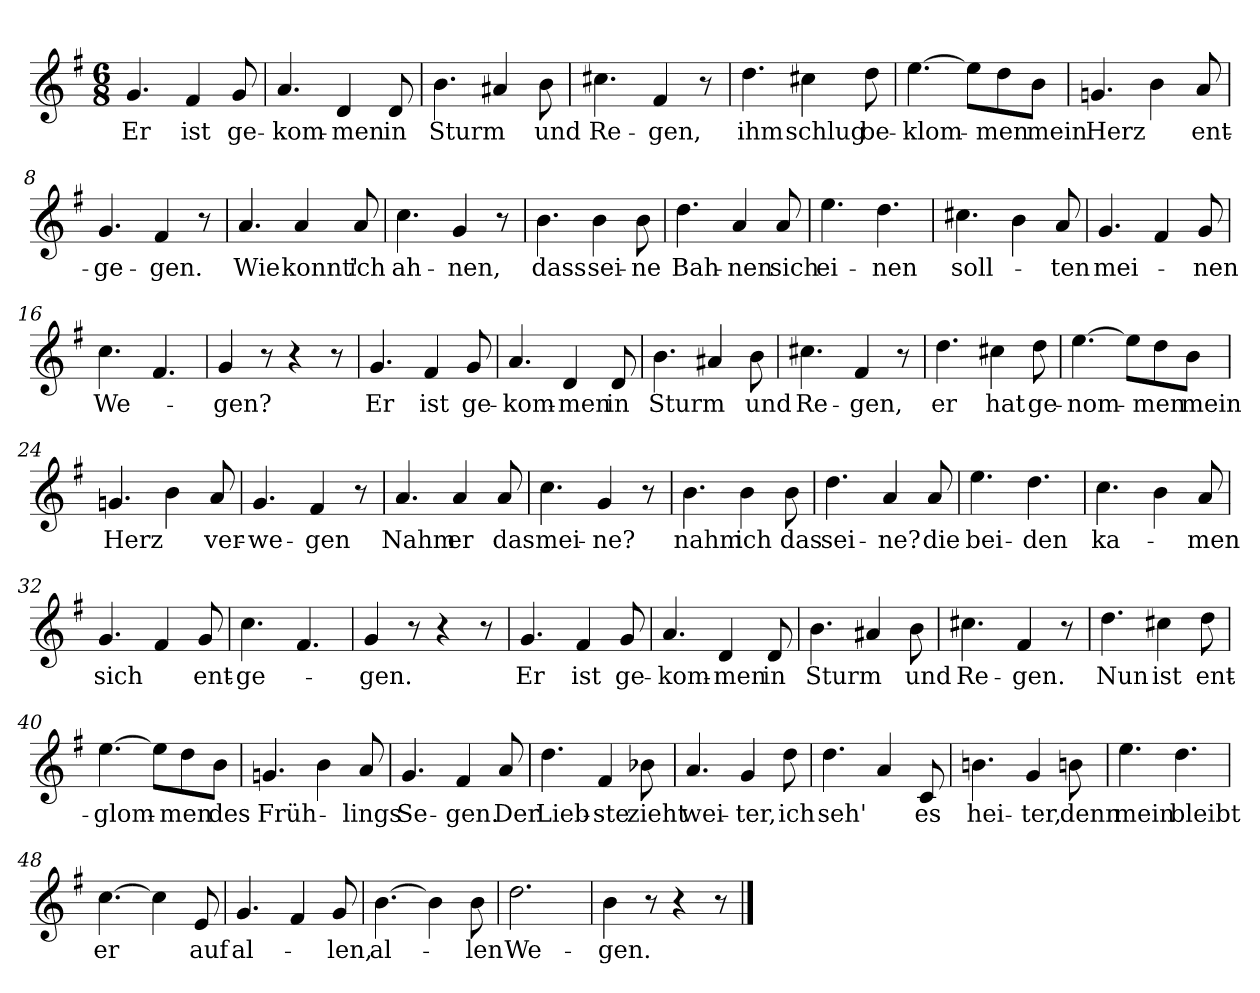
**kern	**text
*part1	*part1
*staff1	*staff1
*clefG2	*
*k[f#]	*
*M6/8	*
=1	=1
!	!LO:LY:b
4.g/	Er
!	!LO:LY:b
4f#/	ist
!	!LO:LY:b
8g/	ge-
=2	=2
!	!LO:LY:b
4.a/	-kom-
!	!LO:LY:b
4d/	-men
!	!LO:LY:b
8d/	in
=3	=3
!	!LO:LY:b
4.b\	Sturm
4a#X/	.
!	!LO:LY:b
8b\	und
=4	=4
!	!LO:LY:b
4.cc#X\	Re-
!	!LO:LY:b
4f#/	-gen,
8r	.
=5	=5
!	!LO:LY:b
4.dd\	ihm
!	!LO:LY:b
4cc#X\	schlug
!	!LO:LY:b
8dd\	be-
=6	=6
!	!LO:LY:b
[4.ee\	-klom-
8ee\L]	.
!	!LO:LY:b
8dd\	-men
!	!LO:LY:b
8b\J	mein
=7	=7
!	!LO:LY:b
4.gn/	Herz
4b\	.
!	!LO:LY:b
8a/	ent-
=8	=8
!	!LO:LY:b
4.g/	-ge-
!	!LO:LY:b
4f#/	-gen.
8r	.
!!LO:LB:g=z
=9	=9
!	!LO:LY:b
4.a/	Wie
!	!LO:LY:b
4a/	konnt'
!	!LO:LY:b
8a/	ich
=10	=10
!	!LO:LY:b
4.cc\	ah-
!	!LO:LY:b
4g/	-nen,
8r	.
=11	=11
!	!LO:LY:b
4.b\	dass
!	!LO:LY:b
4b\	sei-
!	!LO:LY:b
8b\	-ne
=12	=12
!	!LO:LY:b
4.dd\	Bah-
!	!LO:LY:b
4a/	-nen
!	!LO:LY:b
8a/	sich
=13	=13
!	!LO:LY:b
4.ee\	ei-
!	!LO:LY:b
4.dd\	-nen
=14	=14
!	!LO:LY:b
4.cc#X\	soll-
4b\	.
!	!LO:LY:b
8a/	-ten
=15	=15
!	!LO:LY:b
4.g/	mei-
4f#/	.
!	!LO:LY:b
8g/	-nen
=16	=16
!	!LO:LY:b
4.cc\	We-
4.f#/	.
=17	=17
!	!LO:LY:b
4g/	-gen?
8r	.
4r	.
8r	.
=18	=18
!	!LO:LY:b
4.g/	Er
!	!LO:LY:b
4f#/	ist
!	!LO:LY:b
8g/	ge-
!!LO:LB:g=z
=19	=19
!	!LO:LY:b
4.a/	-kom-
!	!LO:LY:b
4d/	-men
!	!LO:LY:b
8d/	in
=20	=20
!	!LO:LY:b
4.b\	Sturm
4a#X/	.
!	!LO:LY:b
8b\	und
=21	=21
!	!LO:LY:b
4.cc#X\	Re-
!	!LO:LY:b
4f#/	-gen,
8r	.
=22	=22
!	!LO:LY:b
4.dd\	er
!	!LO:LY:b
4cc#X\	hat
!	!LO:LY:b
8dd\	ge-
=23	=23
!	!LO:LY:b
[4.ee\	-nom-
8ee\L]	.
!	!LO:LY:b
8dd\	-men
!	!LO:LY:b
8b\J	mein
=24	=24
!	!LO:LY:b
4.gn/	Herz
4b\	.
!	!LO:LY:b
8a/	ver-
=25	=25
!	!LO:LY:b
4.g/	-we-
!	!LO:LY:b
4f#/	-gen
8r	.
=26	=26
!	!LO:LY:b
4.a/	Nahm
!	!LO:LY:b
4a/	er
!	!LO:LY:b
8a/	das
=27	=27
!	!LO:LY:b
4.cc\	mei-
!	!LO:LY:b
4g/	-ne?
8r	.
!!LO:LB:g=z
=28	=28
!	!LO:LY:b
4.b\	nahm
!	!LO:LY:b
4b\	ich
!	!LO:LY:b
8b\	das
=29	=29
!	!LO:LY:b
4.dd\	sei-
!	!LO:LY:b
4a/	-ne?
!	!LO:LY:b
8a/	die
=30	=30
!	!LO:LY:b
4.ee\	bei-
!	!LO:LY:b
4.dd\	-den
=31	=31
!	!LO:LY:b
4.cc\	ka-
4b\	.
!	!LO:LY:b
8a/	-men
=32	=32
!	!LO:LY:b
4.g/	sich
4f#/	.
!	!LO:LY:b
8g/	ent-
=33	=33
!	!LO:LY:b
4.cc\	-ge-
4.f#/	.
=34	=34
!	!LO:LY:b
4g/	-gen.
8r	.
4r	.
8r	.
=35	=35
!	!LO:LY:b
4.g/	Er
!	!LO:LY:b
4f#/	ist
!	!LO:LY:b
8g/	ge-
=36	=36
!	!LO:LY:b
4.a/	-kom-
!	!LO:LY:b
4d/	-men
!	!LO:LY:b
8d/	in
=37	=37
!	!LO:LY:b
4.b\	Sturm
4a#X/	.
!	!LO:LY:b
8b\	und
!!LO:LB:g=z
=38	=38
!	!LO:LY:b
4.cc#X\	Re-
!	!LO:LY:b
4f#/	-gen.
8r	.
=39	=39
!	!LO:LY:b
4.dd\	Nun
!	!LO:LY:b
4cc#X\	ist
!	!LO:LY:b
8dd\	ent-
=40	=40
!	!LO:LY:b
[4.ee\	-glom-
8ee\L]	.
!	!LO:LY:b
8dd\	-men
!	!LO:LY:b
8b\J	des
=41	=41
!	!LO:LY:b
4.gn/	Früh-
4b\	.
!	!LO:LY:b
8a/	-lings
=42	=42
!	!LO:LY:b
4.g/	Se-
!	!LO:LY:b
4f#/	-gen.
!	!LO:LY:b
8a/	Der
=43	=43
!	!LO:LY:b
4.dd\	Lieb-
!	!LO:LY:b
4f#/	-ste
!	!LO:LY:b
8b-X\	zieht
=44	=44
!	!LO:LY:b
4.a/	wei-
!	!LO:LY:b
4g/	-ter,
!	!LO:LY:b
8dd\	ich
=45	=45
!	!LO:LY:b
4.dd\	seh'
4a/	.
!	!LO:LY:b
8c/	es
!!LO:LB:g=z
=46	=46
!	!LO:LY:b
4.bn\	hei-
!	!LO:LY:b
4g/	-ter,
!	!LO:LY:b
8bn\	denn
=47	=47
!	!LO:LY:b
4.ee\	mein
!	!LO:LY:b
4.dd\	bleibt
=48	=48
!	!LO:LY:b
[4.cc\	er
4cc\]	.
!	!LO:LY:b
8e/	auf
=49	=49
!	!LO:LY:b
4.g/	al-
4f#/	.
!	!LO:LY:b
8g/	-len,
=50	=50
!	!LO:LY:b
[4.b\	al-
4b\]	.
!	!LO:LY:b
8b\	-len
=51	=51
!	!LO:LY:b
2.dd\	We-
=52	=52
!	!LO:LY:b
4b\	-gen.
8r	.
4r	.
8r	.
==	==
*-	*-
